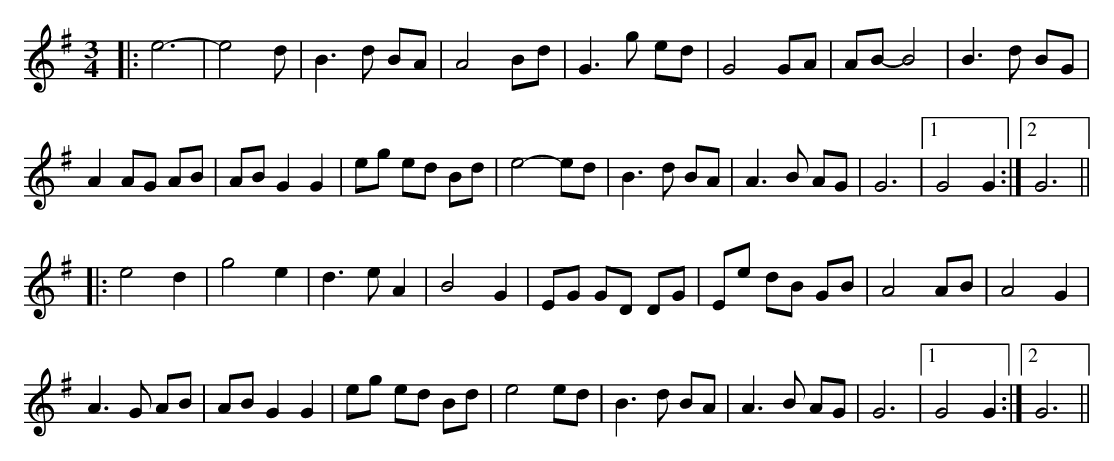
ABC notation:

X:1
M:3/4
K:G
|:e6-|e4d|B3d BA|A4 Bd|G3g ed|G4 GA|AB-B4|B3d BG|
A2 AG AB|AB G2 G2|eg ed Bd|e4-ed|B3d BA|A3B AG|G6|1 G4G2:|2 G6||
|:e4d2|g4e2|d3 eA2|B4G2|EG GD DG|Ee dB GB|A4 AB|A4G2|
A3G AB|AB G2 G2|eg ed Bd|e4 ed|B3d BA|A3B AG|G6|1 G4G2:|2 G6||
